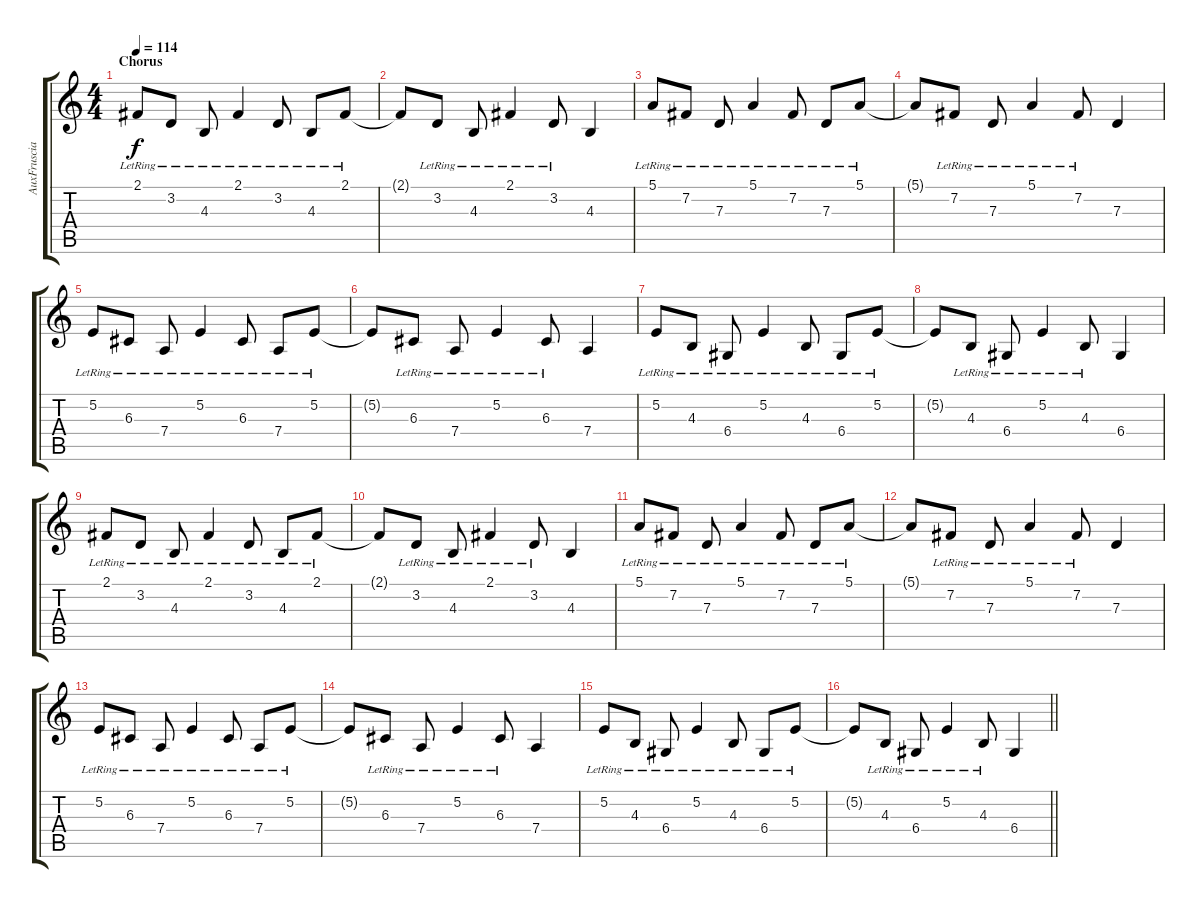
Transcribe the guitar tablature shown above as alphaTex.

\track ("AuxFrusciante" "AuxFruscia") {instrument lead2sawtooth}
\staff {score tabs}
\tuning (E4 B3 G3 D3 A2 E2) {hide}
\ts (4 4)
\section ("" "Chorus")
\tempo 114
\clef g2
\ks c
2.1{lr}.8{dy f volume 16 instrument electricguitarclean} 3.2{lr}.8 4.3{lr}.8 2.1{lr}.4 3.2{lr}.8 4.3{lr}.8 2.1{lr}.8 |
2.1{t}.8 3.2{lr}.8 4.3{lr}.8 2.1{lr}.4 3.2{lr}.8 4.3.4 |
5.1{lr}.8 7.2{lr}.8 7.3{lr}.8 5.1{lr}.4 7.2{lr}.8 7.3{lr}.8 5.1{lr}.8 |
5.1{t}.8 7.2{lr}.8 7.3{lr}.8 5.1{lr}.4 7.2{lr}.8 7.3.4 |
5.2{lr}.8 6.3{lr}.8 7.4{lr}.8 5.2{lr}.4 6.3{lr}.8 7.4{lr}.8 5.2{lr}.8 |
5.2{t}.8 6.3{lr}.8 7.4{lr}.8 5.2{lr}.4 6.3{lr}.8 7.4.4 |
5.2{lr}.8 4.3{lr}.8 6.4{lr}.8 5.2{lr}.4 4.3{lr}.8 6.4{lr}.8 5.2{lr}.8 |
5.2{t}.8 4.3{lr}.8 6.4{lr}.8 5.2{lr}.4 4.3{lr}.8 6.4.4 |
2.1{lr}.8 3.2{lr}.8 4.3{lr}.8 2.1{lr}.4 3.2{lr}.8 4.3{lr}.8 2.1{lr}.8 |
2.1{t}.8 3.2{lr}.8 4.3{lr}.8 2.1{lr}.4 3.2{lr}.8 4.3.4 |
5.1{lr}.8 7.2{lr}.8 7.3{lr}.8 5.1{lr}.4 7.2{lr}.8 7.3{lr}.8 5.1{lr}.8 |
5.1{t}.8 7.2{lr}.8 7.3{lr}.8 5.1{lr}.4 7.2{lr}.8 7.3.4 |
5.2{lr}.8 6.3{lr}.8 7.4{lr}.8 5.2{lr}.4 6.3{lr}.8 7.4{lr}.8 5.2{lr}.8 |
5.2{t}.8 6.3{lr}.8 7.4{lr}.8 5.2{lr}.4 6.3{lr}.8 7.4.4 |
5.2{lr}.8 4.3{lr}.8 6.4{lr}.8 5.2{lr}.4 4.3{lr}.8 6.4{lr}.8 5.2{lr}.8 |
\barLineRight lightlight
5.2{t}.8 4.3{lr}.8 6.4{lr}.8 5.2{lr}.4 4.3{lr}.8 6.4.4
